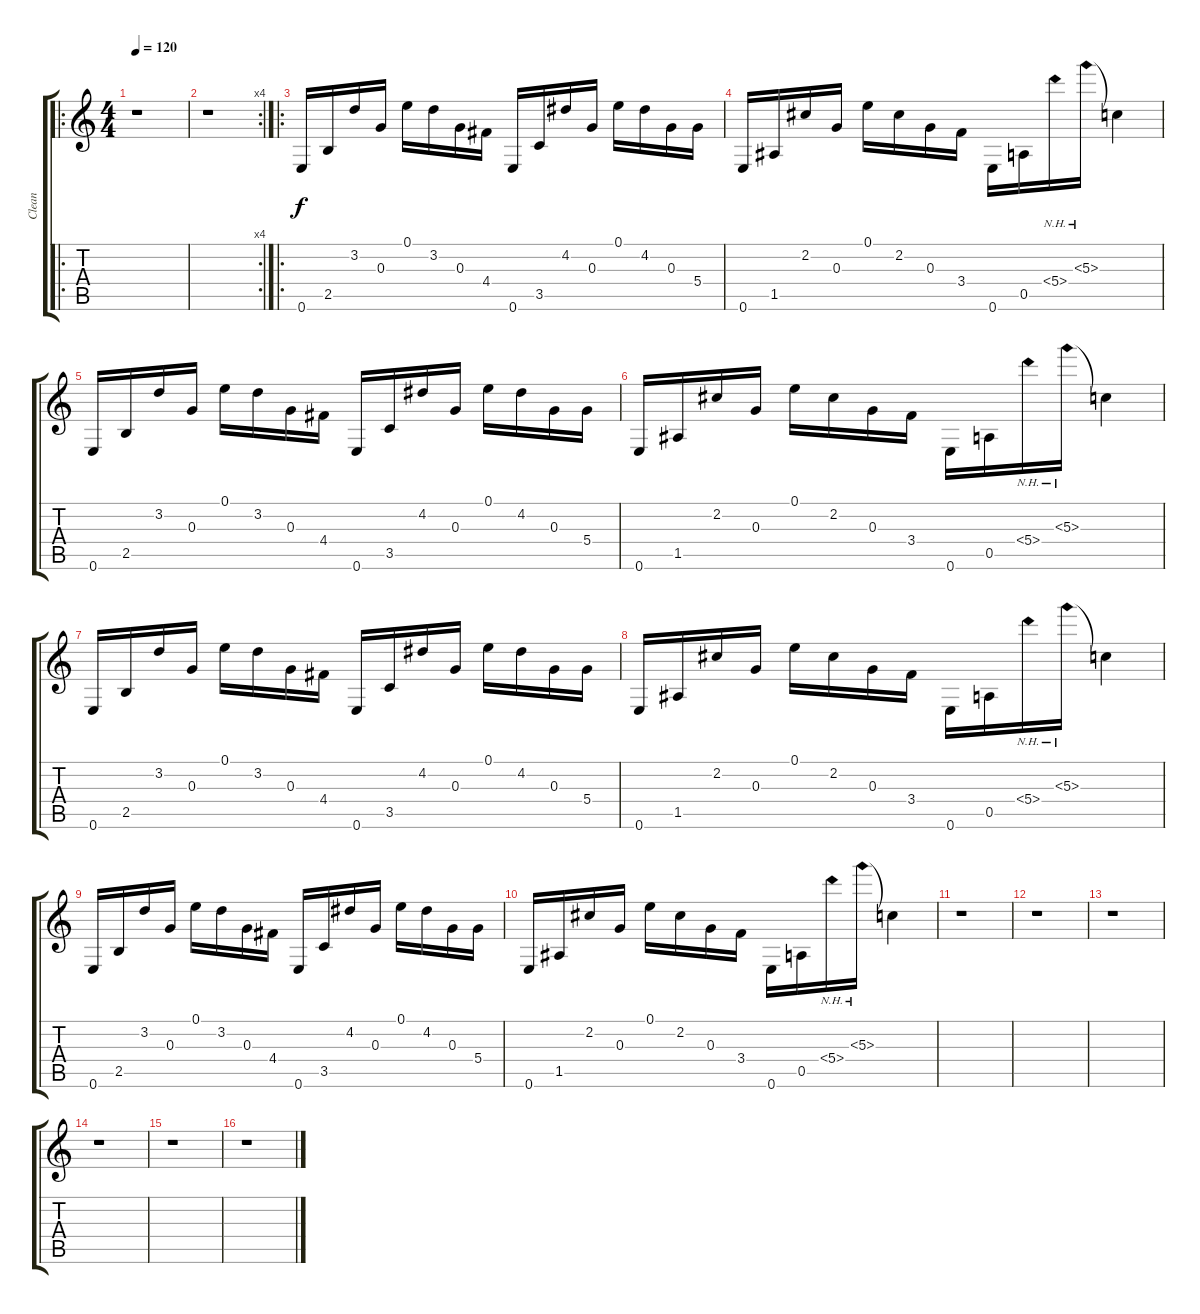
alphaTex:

\track ("Clean" "Clean") {instrument electricguitarclean}
\staff {score tabs}
\tuning (E4 B3 G3 D3 A2 E2) {hide}
\ro
\ts (4 4)
\tempo 120
\clef g2
\ks c
r.1{dy f instrument electricguitarclean} |
\rc 4
r.1 |
\ro
0.6.16 2.5.16 3.2.16 0.3.16 0.1.16 3.2.16 0.3.16 4.4.16 0.6.16 3.5.16 4.2.16 0.3.16 0.1.16 4.2.16 0.3.16 5.4.16 |
0.6.16 1.5.16 2.2.16 0.3.16 0.1.16 2.2.16 0.3.16 3.4.16 0.6.16 0.5.16 5.4{nh}.16 5.3{nh}.16 5.3{t}.4 |
0.6.16 2.5.16 3.2.16 0.3.16 0.1.16 3.2.16 0.3.16 4.4.16 0.6.16 3.5.16 4.2.16 0.3.16 0.1.16 4.2.16 0.3.16 5.4.16 |
0.6.16 1.5.16 2.2.16 0.3.16 0.1.16 2.2.16 0.3.16 3.4.16 0.6.16 0.5.16 5.4{nh}.16 5.3{nh}.16 5.3{t}.4 |
0.6.16 2.5.16 3.2.16 0.3.16 0.1.16 3.2.16 0.3.16 4.4.16 0.6.16 3.5.16 4.2.16 0.3.16 0.1.16 4.2.16 0.3.16 5.4.16 |
0.6.16 1.5.16 2.2.16 0.3.16 0.1.16 2.2.16 0.3.16 3.4.16 0.6.16 0.5.16 5.4{nh}.16 5.3{nh}.16 5.3{t}.4 |
0.6.16 2.5.16 3.2.16 0.3.16 0.1.16 3.2.16 0.3.16 4.4.16 0.6.16 3.5.16 4.2.16 0.3.16 0.1.16 4.2.16 0.3.16 5.4.16 |
0.6.16 1.5.16 2.2.16 0.3.16 0.1.16 2.2.16 0.3.16 3.4.16 0.6.16 0.5.16 5.4{nh}.16 5.3{nh}.16 5.3{t}.4 |
r.1 |
r.1 |
r.1 |
r.1 |
r.1 |
r.1
